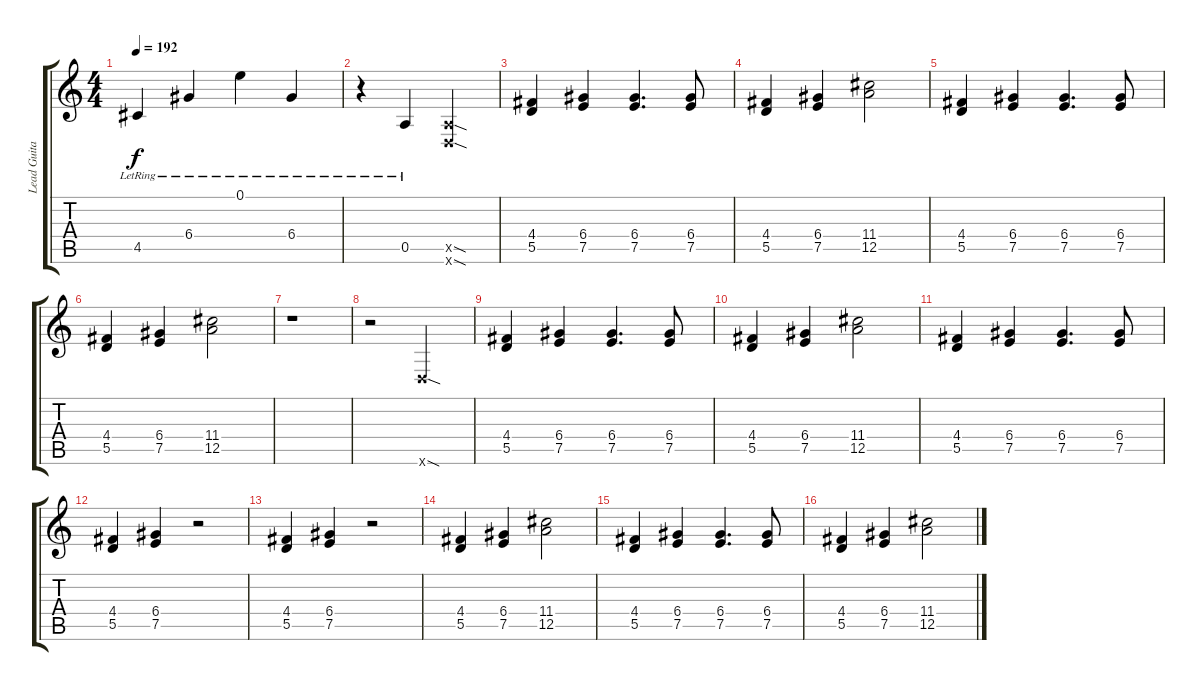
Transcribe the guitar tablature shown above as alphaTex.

\track ("Lead Guitar  " "Lead Guita") {instrument overdrivenguitar}
\staff {score tabs}
\tuning (E4 B3 G3 D3 A2 D2) {hide}
\ts (4 4)
\tempo 192
\clef g2
\ks c
4.5{lr}.4{dy f} 6.4{lr}.4 0.1{lr}.4 6.4{lr}.4 |
r.4 0.5{lr}.4 (0.5{sod x} 0.6{sod x}).2{instrument overdrivenguitar} |
(4.4 5.5).4 (6.4 7.5).4 (6.4 7.5).4{d} (6.4 7.5).8 |
(4.4 5.5).4 (6.4 7.5).4 (11.4 12.5).2 |
(4.4 5.5).4 (6.4 7.5).4 (6.4 7.5).4{d} (6.4 7.5).8 |
(4.4 5.5).4 (6.4 7.5).4 (11.4 12.5).2 |
r.1 |
r.2 0.6{sod x}.2 |
(4.4 5.5).4 (6.4 7.5).4 (6.4 7.5).4{d} (6.4 7.5).8 |
(4.4 5.5).4 (6.4 7.5).4 (11.4 12.5).2 |
(4.4 5.5).4 (6.4 7.5).4 (6.4 7.5).4{d} (6.4 7.5).8 |
(4.4 5.5).4 (6.4 7.5).4 r.2 |
(4.4 5.5).4 (6.4 7.5).4 r.2 |
(4.4 5.5).4 (6.4 7.5).4 (11.4 12.5).2 |
(4.4 5.5).4 (6.4 7.5).4 (6.4 7.5).4{d} (6.4 7.5).8 |
(4.4 5.5).4 (6.4 7.5).4 (11.4 12.5).2
